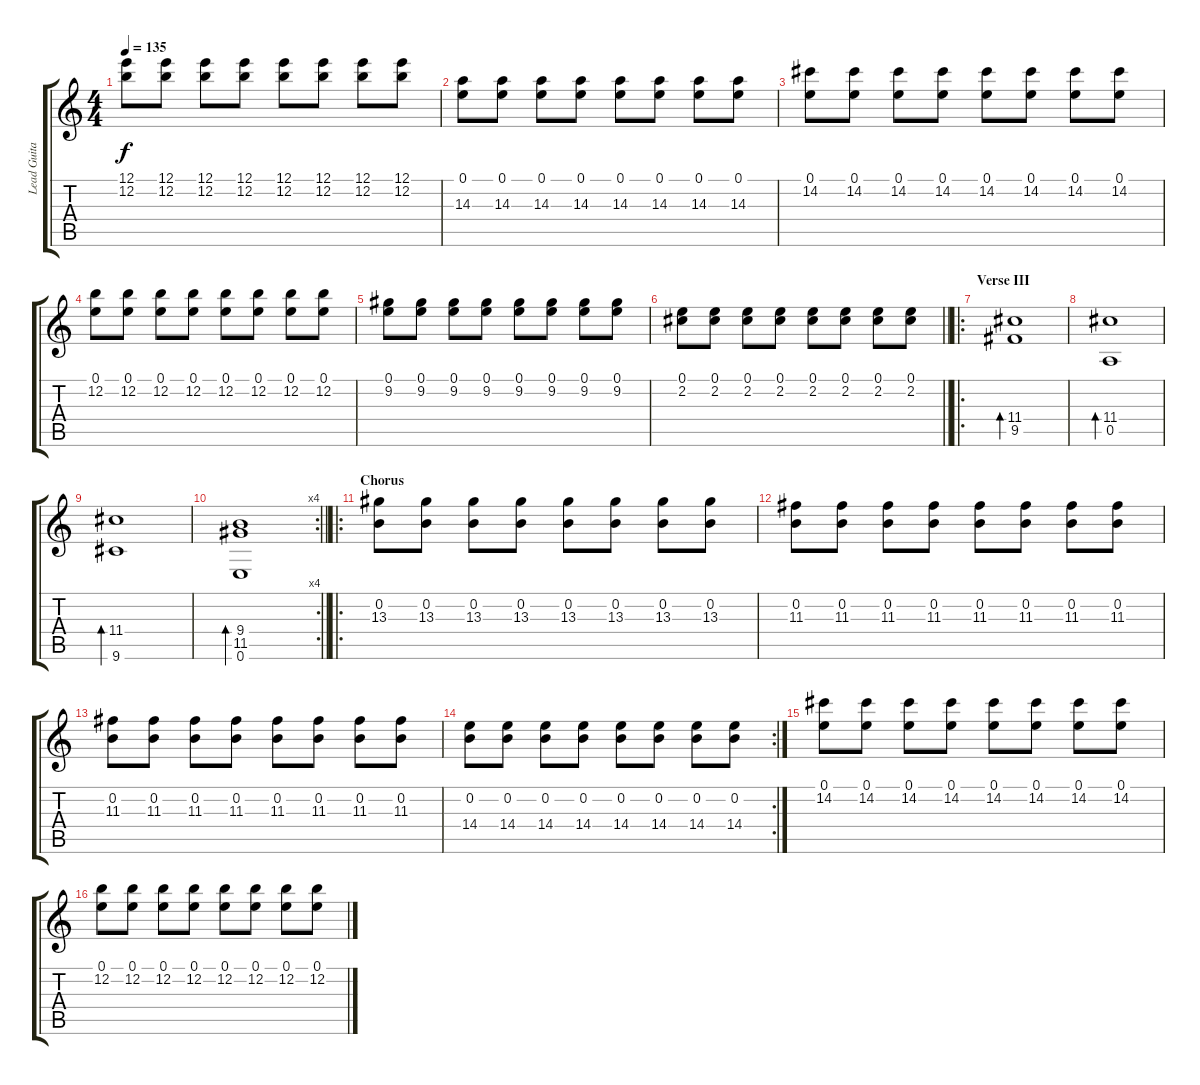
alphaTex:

\track ("Lead Guitar" "Lead Guita") {instrument distortionguitar}
\staff {score tabs}
\tuning (E4 B3 G3 D3 A2 E2) {hide}
\ts (4 4)
\tempo 135
\clef g2
\ks c
(12.1 12.2).8{dy f} (12.1 12.2).8 (12.1 12.2).8 (12.1 12.2).8 (12.1 12.2).8 (12.1 12.2).8 (12.1 12.2).8 (12.1 12.2).8 |
(0.1 14.3).8 (0.1 14.3).8 (0.1 14.3).8 (0.1 14.3).8 (0.1 14.3).8 (0.1 14.3).8 (0.1 14.3).8 (0.1 14.3).8 |
(0.1 14.2).8 (0.1 14.2).8 (0.1 14.2).8 (0.1 14.2).8 (0.1 14.2).8 (0.1 14.2).8 (0.1 14.2).8 (0.1 14.2).8 |
(0.1 12.2).8 (0.1 12.2).8 (0.1 12.2).8 (0.1 12.2).8 (0.1 12.2).8 (0.1 12.2).8 (0.1 12.2).8 (0.1 12.2).8 |
(0.1 9.2).8 (0.1 9.2).8 (0.1 9.2).8 (0.1 9.2).8 (0.1 9.2).8 (0.1 9.2).8 (0.1 9.2).8 (0.1 9.2).8 |
\barLineRight lightlight
(0.1 2.2).8 (0.1 2.2).8 (0.1 2.2).8 (0.1 2.2).8 (0.1 2.2).8 (0.1 2.2).8 (0.1 2.2).8 (0.1 2.2).8 |
\ro
\section ("" "Verse III")
(11.4 9.5).1{bd 120 instrument electricguitarjazz} |
(11.4 0.5).1{bd 120} |
(11.4 9.6).1{bd 120} |
\rc 4
\barLineRight lightlight
(9.4 11.5 0.6).1{bd 120} |
\ro
\section ("" "Chorus")
(0.2 13.3).8{instrument distortionguitar} (0.2 13.3).8 (0.2 13.3).8 (0.2 13.3).8 (0.2 13.3).8 (0.2 13.3).8 (0.2 13.3).8 (0.2 13.3).8 |
(0.2 11.3).8 (0.2 11.3).8 (0.2 11.3).8 (0.2 11.3).8 (0.2 11.3).8 (0.2 11.3).8 (0.2 11.3).8 (0.2 11.3).8 |
(0.2 11.3).8 (0.2 11.3).8 (0.2 11.3).8 (0.2 11.3).8 (0.2 11.3).8 (0.2 11.3).8 (0.2 11.3).8 (0.2 11.3).8 |
\rc 2
(0.2 14.4).8 (0.2 14.4).8 (0.2 14.4).8 (0.2 14.4).8 (0.2 14.4).8 (0.2 14.4).8 (0.2 14.4).8 (0.2 14.4).8 |
(0.1 14.2).8 (0.1 14.2).8 (0.1 14.2).8 (0.1 14.2).8 (0.1 14.2).8 (0.1 14.2).8 (0.1 14.2).8 (0.1 14.2).8 |
(0.1 12.2).8 (0.1 12.2).8 (0.1 12.2).8 (0.1 12.2).8 (0.1 12.2).8 (0.1 12.2).8 (0.1 12.2).8 (0.1 12.2).8
